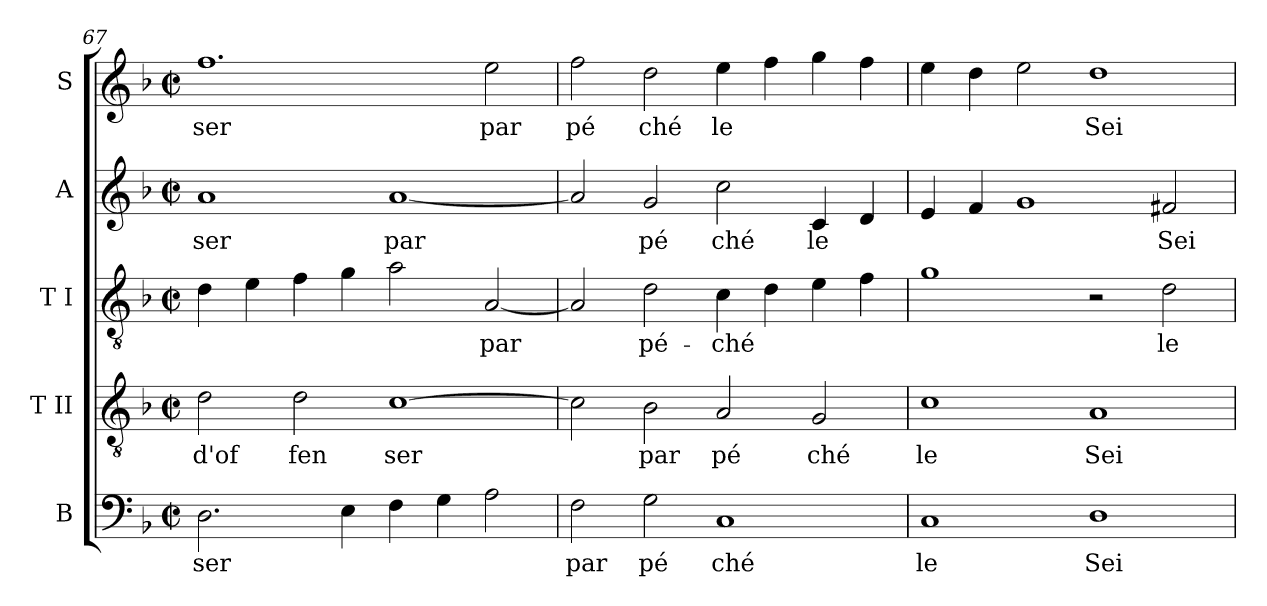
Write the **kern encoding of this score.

**kern	**text	**kern	**text	**kern	**text	**kern	**text	**kern	**text
*part5	*part5	*part4	*part4	*part3	*part3	*part2	*part2	*part1	*part1
*staff5	*staff5	*staff4	*staff4	*staff3	*staff3	*staff2	*staff2	*staff1	*staff1
*I"B	*	*I"T II	*	*I"T I	*	*I"A	*	*I"S	*
*clefF4	*	*clefGv2	*	*clefGv2	*	*clefG2	*	*clefG2	*
*k[b-]	*	*k[b-]	*	*k[b-]	*	*k[b-]	*	*k[b-]	*
*F:	*	*F:	*	*F:	*	*F:	*	*F:	*
*M2/2	*	*M2/2	*	*M2/2	*	*M2/2	*	*M2/2	*
*met(c|)	*	*met(c|)	*	*met(c|)	*	*met(c|)	*	*met(c|)	*
=67	=67	=67	=67	=67	=67	=67	=67	=67	=67
!	!LO:LY:b	!	!LO:LY:b:cj	!	!LO:LY:b:cj	!	!LO:LY:b	!	!LO:LY:b:cj
2.D\	ser	2d\	d'of	4d\	.	1a	ser	1.ff	ser
!	!	!	!	!	!LO:LY:b:cj	!	!	!	!
.	.	.	.	4e\	.	.	.	.	.
!	!	!	!LO:LY:b:cj	!	!LO:LY:b:cj	!	!	!	!
.	.	2d\	fen	4f\	.	.	.	.	.
!	!LO:LY:b	!	!	!	!LO:LY:b:cj	!	!	!	!
4E\	.	.	.	4g\	.	.	.	.	.
!	!LO:LY:b	!	!LO:LY:b:cj	!	!LO:LY:b:cj	!	!LO:LY:b	!	!
4F\	.	[>1c	ser	2a\	.	[<1a	par	.	.
!	!LO:LY:b	!	!	!	!	!	!	!	!
4G\	.	.	.	.	.	.	.	.	.
!	!LO:LY:b	!	!	!	!LO:LY:b:cj	!	!	!	!LO:LY:b:cj
2A\	.	.	.	[<2A/	par	.	.	2ee\	par
=68	=68	=68	=68	=68	=68	=68	=68	=68	=68
!	!LO:LY:b	!	!LO:LY:b:cj	!	!LO:LY:b:cj	!	!LO:LY:b	!	!LO:LY:b:cj
2F\	par	2c\]	.	2A/]	.	2a/]	.	2ff\	pé
!	!LO:LY:b	!	!LO:LY:b:cj	!	!LO:LY:b:cj	!	!LO:LY:b	!	!LO:LY:b:cj
2G\	pé	2B-\	par	2d\	pé-	2g/	pé	2dd\	ché
!	!LO:LY:b	!	!LO:LY:b:cj	!	!LO:LY:b:cj	!	!LO:LY:b	!	!LO:LY:b:cj
1C	ché	2A/	pé	4c\	-ché	2cc\	ché	4ee\	le
!	!	!	!	!	!LO:LY:b:cj	!	!	!	!LO:LY:b:cj
.	.	.	.	4d\	.	.	.	4ff\	.
!	!	!	!LO:LY:b:cj	!	!LO:LY:b:cj	!	!LO:LY:b	!	!LO:LY:b:cj
.	.	2G/	ché	4e\	.	4c/	le	4gg\	.
!	!	!	!	!	!LO:LY:b:cj	!	!LO:LY:b	!	!LO:LY:b:cj
.	.	.	.	4f\	.	4d/	.	4ff\	.
=69	=69	=69	=69	=69	=69	=69	=69	=69	=69
!	!LO:LY:b	!	!LO:LY:b:cj	!	!LO:LY:b:cj	!	!LO:LY:b	!	!LO:LY:b:cj
1C	le	1c	le	1g	.	4e/	.	4ee\	.
!	!	!	!	!	!	!	!LO:LY:b	!	!LO:LY:b:cj
.	.	.	.	.	.	4f/	.	4dd\	.
!	!	!	!	!	!	!	!LO:LY:b	!	!LO:LY:b:cj
.	.	.	.	.	.	1g	.	2ee\	.
!	!LO:LY:b	!	!LO:LY:b:cj	!	!	!	!	!	!LO:LY:b:cj
1D	Sei	1A	Sei	2r	.	.	.	1dd	Sei
!	!	!	!	!	!LO:LY:b:cj	!	!LO:LY:b	!	!
.	.	.	.	2d\	le	2f#/	Sei	.	.
=	=	=	=	=	=	=	=	=	=
*-	*-	*-	*-	*-	*-	*-	*-	*-	*-
